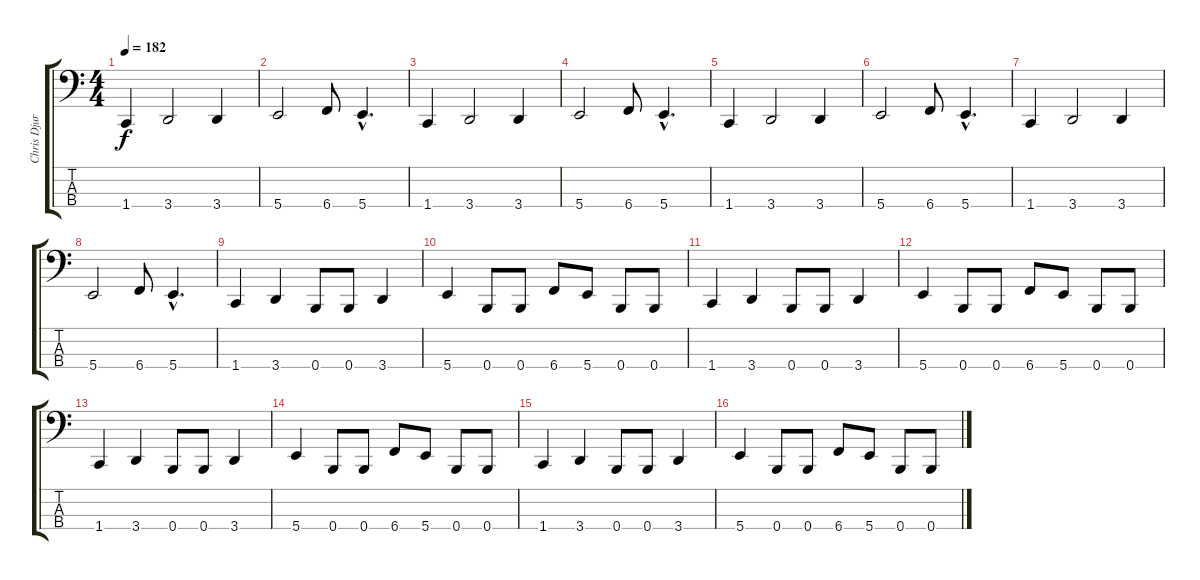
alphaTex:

\track ("Chris Djurici" "Chris Djur") {instrument electricbassfinger}
\staff {score tabs}
\tuning (D2 A1 E1 B0) {hide}
\ts (4 4)
\tempo 182
\clef f4
\ks c
1.4.4{dy f} 3.4.2 3.4.4 |
5.4.2 6.4.8 5.4{hac}.4{d} |
1.4.4 3.4.2 3.4.4 |
5.4.2 6.4.8 5.4{hac}.4{d} |
1.4.4 3.4.2 3.4.4 |
5.4.2 6.4.8 5.4{hac}.4{d} |
1.4.4 3.4.2 3.4.4 |
5.4.2 6.4.8 5.4{hac}.4{d} |
1.4.4 3.4.4 0.4.8 0.4.8 3.4.4 |
5.4.4 0.4.8 0.4.8 6.4.8 5.4.8 0.4.8 0.4.8 |
1.4.4 3.4.4 0.4.8 0.4.8 3.4.4 |
5.4.4 0.4.8 0.4.8 6.4.8 5.4.8 0.4.8 0.4.8 |
1.4.4 3.4.4 0.4.8 0.4.8 3.4.4 |
5.4.4 0.4.8 0.4.8 6.4.8 5.4.8 0.4.8 0.4.8 |
1.4.4 3.4.4 0.4.8 0.4.8 3.4.4 |
5.4.4 0.4.8 0.4.8 6.4.8 5.4.8 0.4.8 0.4.8
